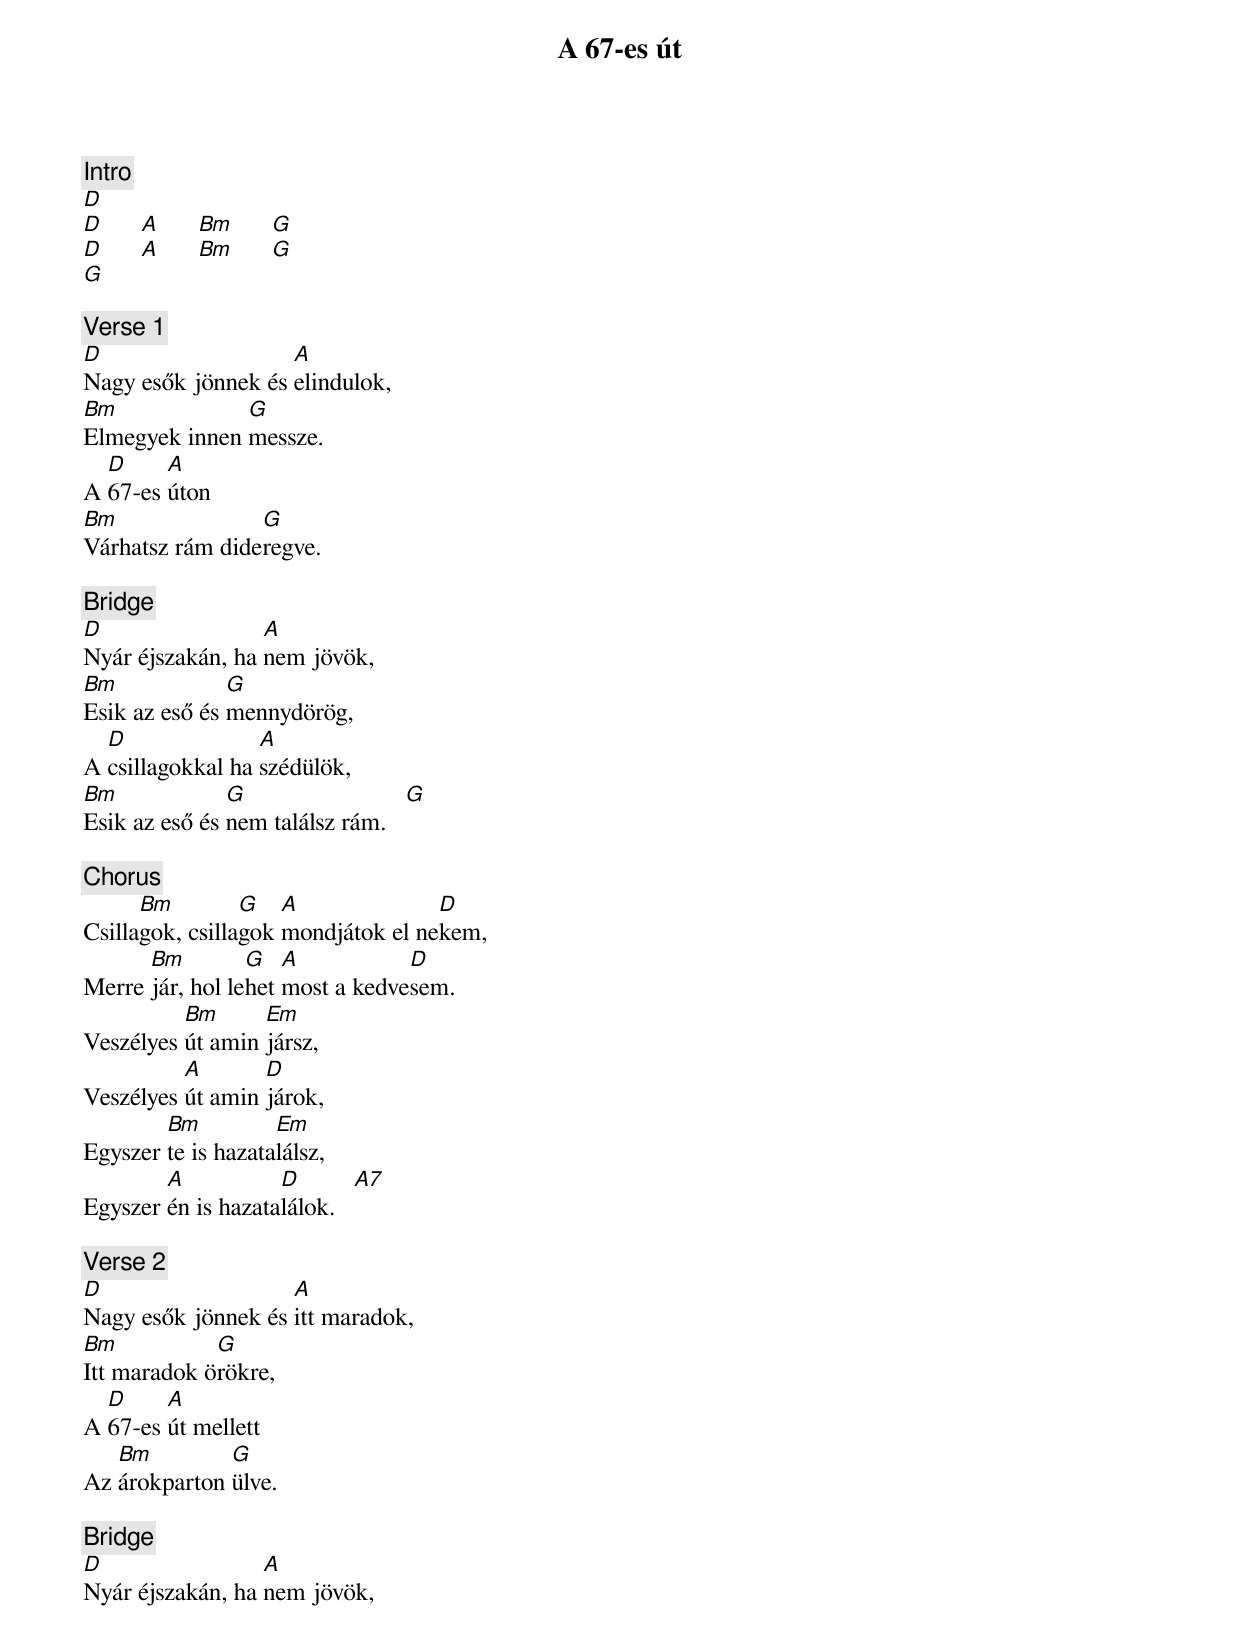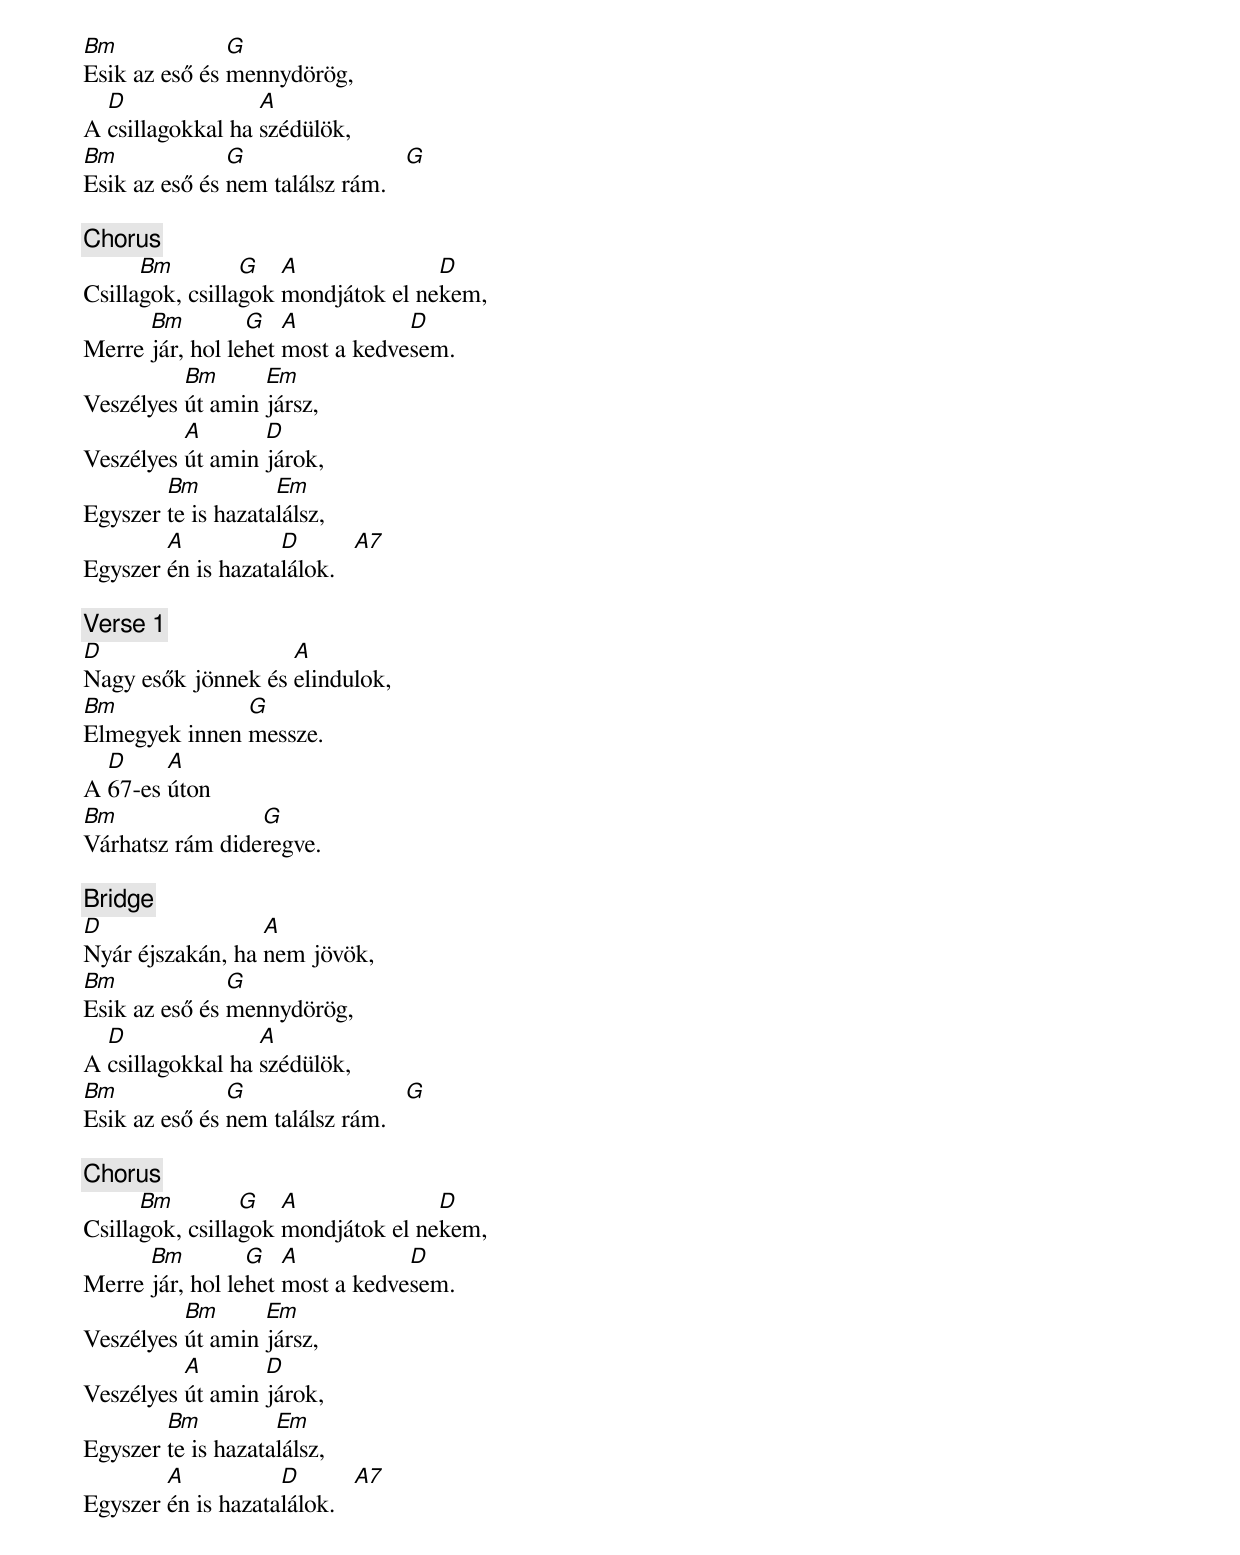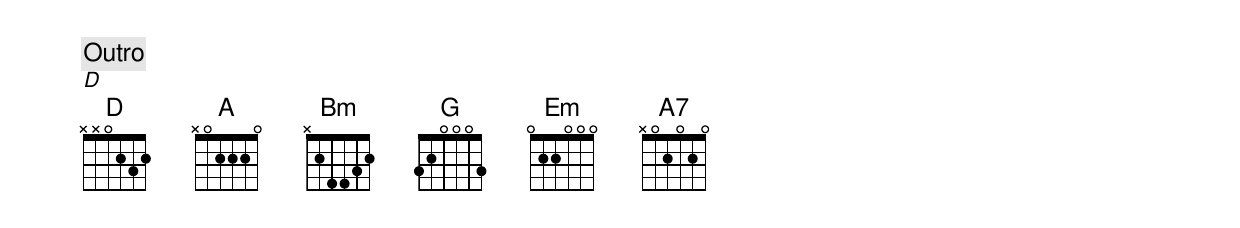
{title: A 67-es út}
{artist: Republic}
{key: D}
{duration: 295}
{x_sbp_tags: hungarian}

{c: Intro}
[D]
[D]      [A]      [Bm]      [G]
[D]      [A]      [Bm]      [G]
[G]

{c: Verse 1}
[D]Nagy esők jönnek és [A]elindulok,
[Bm]Elmegyek innen [G]messze.
A [D]67-es [A]úton
[Bm]Várhatsz rám dide[G]regve.

{c: Bridge}
[D]Nyár éjszakán, ha [A]nem jövök,
[Bm]Esik az eső és [G]mennydörög,
A [D]csillagokkal ha [A]szédülök,
[Bm]Esik az eső és [G]nem találsz rám.   [G]

{c: Chorus}
Csilla[Bm]gok, csilla[G]gok [A]mondjátok el ne[D]kem,
Merre [Bm]jár, hol le[G]het [A]most a kedve[D]sem.
Veszélyes [Bm]út amin [Em]jársz,
Veszélyes [A]út amin [D]járok,
Egyszer [Bm]te is hazata[Em]lálsz,
Egyszer [A]én is hazata[D]lálok.   [A7]

{c: Verse 2}
[D]Nagy esők jönnek és [A]itt maradok,
[Bm]Itt maradok ö[G]rökre,
A [D]67-es [A]út mellett
Az [Bm]árokparton [G]ülve.

{c: Bridge}
[D]Nyár éjszakán, ha [A]nem jövök,
[Bm]Esik az eső és [G]mennydörög,
A [D]csillagokkal ha [A]szédülök,
[Bm]Esik az eső és [G]nem találsz rám.   [G]

{c: Chorus}
Csilla[Bm]gok, csilla[G]gok [A]mondjátok el ne[D]kem,
Merre [Bm]jár, hol le[G]het [A]most a kedve[D]sem.
Veszélyes [Bm]út amin [Em]jársz,
Veszélyes [A]út amin [D]járok,
Egyszer [Bm]te is hazata[Em]lálsz,
Egyszer [A]én is hazata[D]lálok.   [A7]

{c: Verse 1}
[D]Nagy esők jönnek és [A]elindulok,
[Bm]Elmegyek innen [G]messze.
A [D]67-es [A]úton
[Bm]Várhatsz rám dide[G]regve.

{c: Bridge}
[D]Nyár éjszakán, ha [A]nem jövök,
[Bm]Esik az eső és [G]mennydörög,
A [D]csillagokkal ha [A]szédülök,
[Bm]Esik az eső és [G]nem találsz rám.   [G]

{c: Chorus}
Csilla[Bm]gok, csilla[G]gok [A]mondjátok el ne[D]kem,
Merre [Bm]jár, hol le[G]het [A]most a kedve[D]sem.
Veszélyes [Bm]út amin [Em]jársz,
Veszélyes [A]út amin [D]járok,
Egyszer [Bm]te is hazata[Em]lálsz,
Egyszer [A]én is hazata[D]lálok.   [A7]

{c: Outro}
[D]
